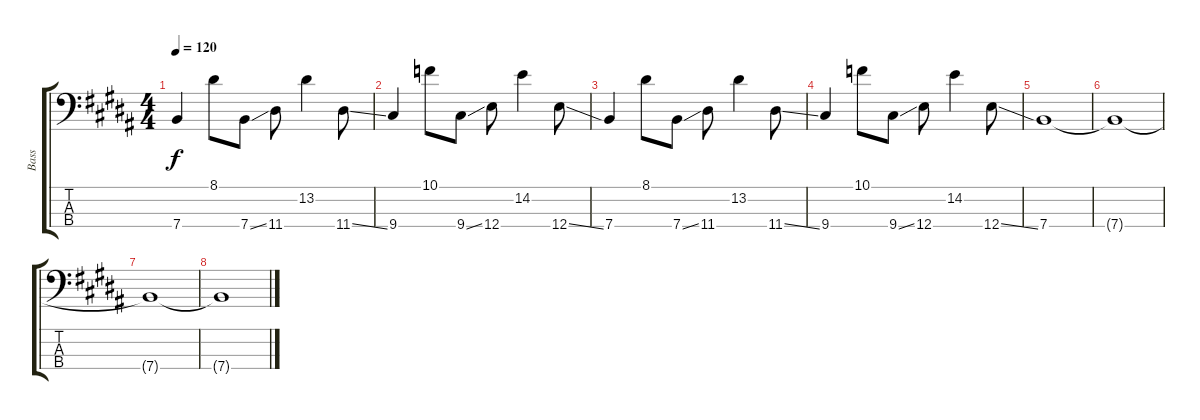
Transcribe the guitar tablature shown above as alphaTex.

\track ("Bass" "Bass") {instrument electricbassfinger}
\staff {score tabs}
\tuning (G2 D2 A1 E1) {hide}
\ts (4 4)
\tempo 120
\clef f4
\ks b
7.4.4{dy f} 8.1.8 7.4{ss}.8 11.4.8 13.2.4 11.4{ss}.8 |
9.4.4 10.1.8 9.4{ss}.8 12.4.8 14.2.4 12.4{ss}.8 |
7.4.4 8.1.8 7.4{ss}.8 11.4.8 13.2.4 11.4{ss}.8 |
9.4.4 10.1.8 9.4{ss}.8 12.4.8 14.2.4 12.4{ss}.8 |
7.4.1 |
7.4{t}.1 |
7.4{t}.1 |
7.4{t}.1
